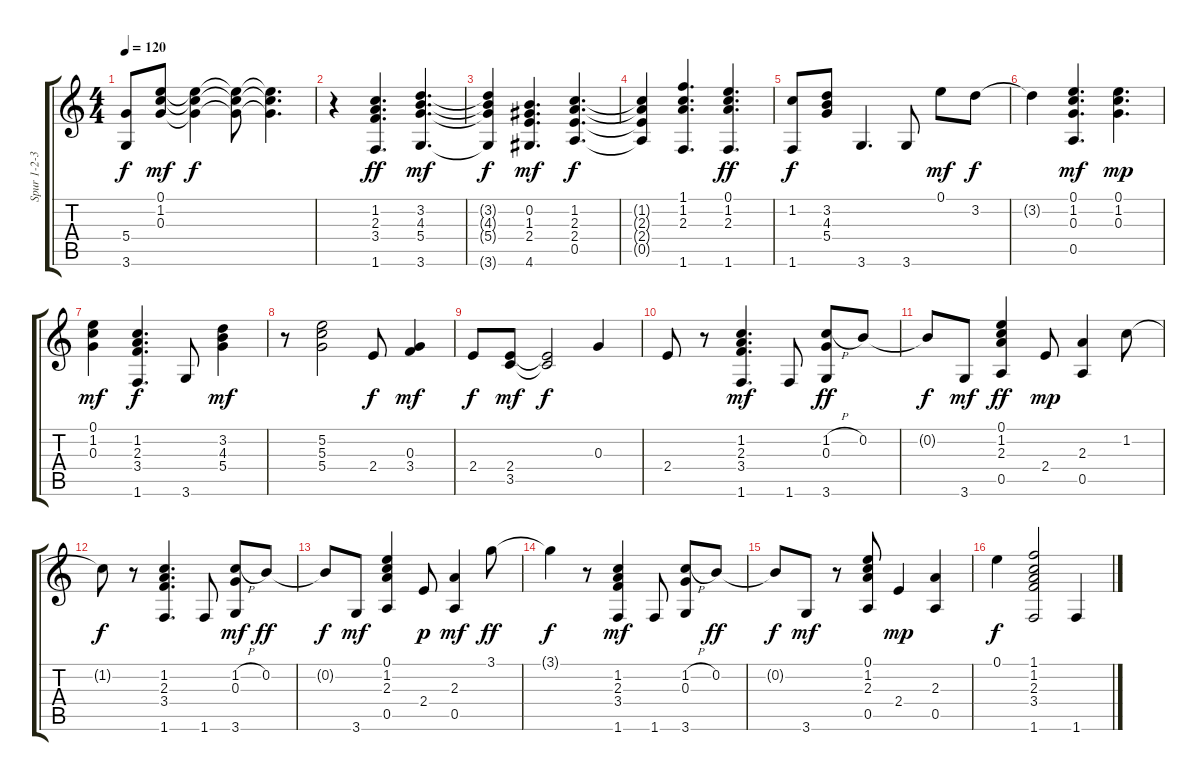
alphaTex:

\track ("Spur 1-2-3" "Spur 1-2-3") {instrument acousticguitarsteel}
\staff {score tabs}
\tuning (E4 B3 G3 D3 A2 E2) {hide}
\ts (4 4)
\tempo 120
\clef g2
\ks c
(5.4{t} 3.6{t}).8{dy f} (0.1 1.2 0.3).8{dy mf} (0.1{t} 1.2{t} 0.3{t}).4{dy f} (0.1{t} 1.2{t} 0.3{t}).8 (0.1{t} 1.2{t} 0.3{t}).4{d} |
r.4 (1.2 2.3 3.4 1.6).4{d dy ff} (3.2 4.3 5.4 3.6).4{d dy mf} |
(3.2{t} 4.3{t} 5.4{t} 3.6{t}).4{dy f} (0.2 1.3 2.4 4.6).4{d dy mf} (1.2 2.3 2.4 0.5).4{d dy f} |
(1.2{t} 2.3{t} 2.4{t} 0.5{t}).4 (1.1 1.2 2.3 1.6).4{d} (0.1 1.2 2.3 1.6).4{d dy ff} |
(1.2 1.6).8{dy f} (3.2 4.3 5.4).8 3.6.4{d} 3.6.8 0.1.8{dy mf} 3.2.8{dy f} |
3.2{t}.4 (0.1 1.2 0.3 0.5).4{d dy mf} (0.1 1.2 0.3).4{d dy mp} |
(0.1 1.2 0.3).4{dy mf} (1.2 2.3 3.4 1.6).4{d dy f} 3.6.8 (3.2 4.3 5.4).4{dy mf} |
r.8 (5.2 5.3 5.4).2 2.4.8{dy f} (0.3 3.4).4{dy mf} |
2.4.8{dy f} (2.4 3.5).8{dy mf} (2.4{t} 3.5{t}).2{dy f} 0.3.4 |
2.4.8 r.8 (1.2 2.3 3.4 1.6).4{d dy mf} 1.6.8 (1.2{h} 0.3 3.6).8{dy ff} 0.2.8 |
0.2{t}.8{dy f} 3.6.8{dy mf} (0.1 1.2 2.3 0.5).4{dy ff} 2.4.8{dy mp} (2.3 0.5).4 1.2.8 |
1.2{t}.8{dy f} r.8 (1.2 2.3 3.4 1.6).4{d} 1.6.8 (1.2{h} 0.3 3.6).8{dy mf} 0.2.8{dy ff} |
0.2{t}.8{dy f} 3.6.8{dy mf} (0.1 1.2 2.3 0.5).4 2.4.8{dy p} (2.3 0.5).4{dy mf} 3.1.8{dy ff} |
3.1{t}.4{dy f} r.8 (1.2 2.3 3.4 1.6).4{dy mf} 1.6.8 (1.2{h} 0.3 3.6).8 0.2.8{dy ff} |
0.2{t}.8{dy f} 3.6.8{dy mf} r.8 (0.1 1.2 2.3 0.5).8 2.4.4{dy mp} (2.3 0.5).4 |
0.1.4{dy f} (1.1 1.2 2.3 3.4 1.6).2 1.6.4
